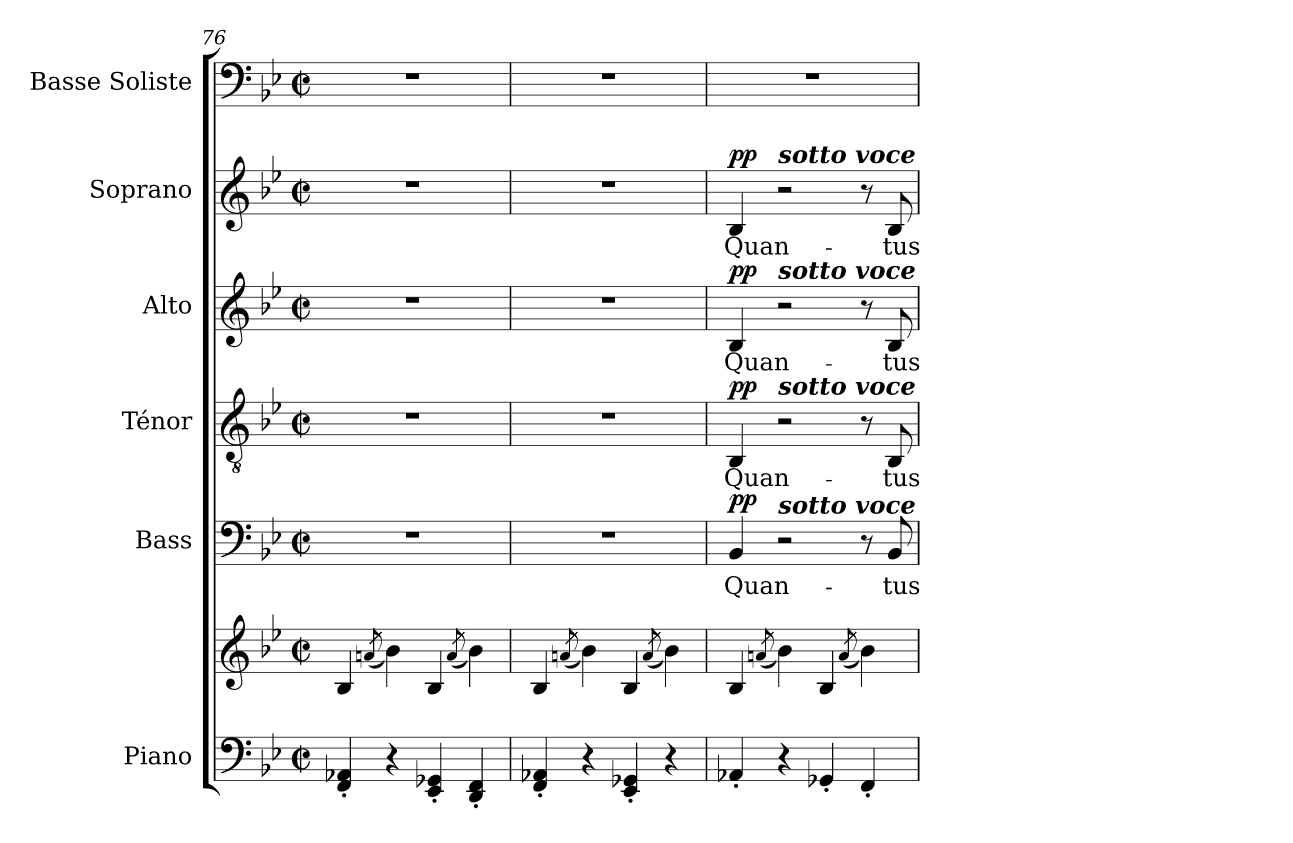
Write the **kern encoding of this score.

**kern	**kern	**kern	**text	**dynam	**kern	**text	**dynam	**kern	**text	**dynam	**kern	**text	**dynam	**kern
*part6	*part6	*part5	*part5	*part5	*part4	*part4	*part4	*part3	*part3	*part3	*part2	*part2	*part2	*part1
*staff7	*staff6	*staff5	*staff5	*staff5	*staff4	*staff4	*staff4	*staff3	*staff3	*staff3	*staff2	*staff2	*staff2	*staff1
*I"Piano	*	*I"Bass	*	*	*I"Ténor	*	*	*I"Alto	*	*	*I"Soprano	*	*	*I"Basse Soliste
*I'Pia.	*	*I'B.	*	*	*I'T.	*	*	*I'A.	*	*	*I'S.	*	*	*I'Basse Soliste
*clefF4	*clefG2	*clefF4	*	*	*clefGv2	*	*	*clefG2	*	*	*clefG2	*	*	*clefF4
*k[b-e-]	*k[b-e-]	*k[b-e-]	*	*	*k[b-e-]	*	*	*k[b-e-]	*	*	*k[b-e-]	*	*	*k[b-e-]
*M2/2	*M2/2	*M2/2	*	*	*M2/2	*	*	*M2/2	*	*	*M2/2	*	*	*M2/2
*met(c|)	*met(c|)	*met(c|)	*	*	*met(c|)	*	*	*met(c|)	*	*	*met(c|)	*	*	*met(c|)
=76	=76	=76	=76	=76	=76	=76	=76	=76	=76	=76	=76	=76	=76	=76
4FF/' 4AA-X/'	4B-/	1r	.	.	1r	.	.	1r	.	.	1r	.	.	1r
.	(8qan/	.	.	.	.	.	.	.	.	.	.	.	.	.
4r	4b-\)	.	.	.	.	.	.	.	.	.	.	.	.	.
4EE-/' 4GG-X/'	4B-/	.	.	.	.	.	.	.	.	.	.	.	.	.
.	(8qa/	.	.	.	.	.	.	.	.	.	.	.	.	.
4DD/' 4FF/'	4b-\)	.	.	.	.	.	.	.	.	.	.	.	.	.
=77	=77	=77	=77	=77	=77	=77	=77	=77	=77	=77	=77	=77	=77	=77
4FF/' 4AA-X/'	4B-/	1r	.	.	1r	.	.	1r	.	.	1r	.	.	1r
.	(8qan/	.	.	.	.	.	.	.	.	.	.	.	.	.
4r	4b-\)	.	.	.	.	.	.	.	.	.	.	.	.	.
4EE-/' 4GG-X/'	4B-/	.	.	.	.	.	.	.	.	.	.	.	.	.
.	(8qa/	.	.	.	.	.	.	.	.	.	.	.	.	.
4r	4b-\)	.	.	.	.	.	.	.	.	.	.	.	.	.
=78	=78	=78	=78	=78	=78	=78	=78	=78	=78	=78	=78	=78	=78	=78
!	!	!	!	!LO:DY:a	!	!	!LO:DY:a	!	!	!LO:DY:a	!	!	!LO:DY:a	!
4AA-X'/	4B-/	4BB-/	Quan-	pp	4BB-/	Quan-	pp	4B-/	Quan-	pp	4B-/	Quan-	pp	1r
.	(8qan/	.	.	.	.	.	.	.	.	.	.	.	.	.
!	!	!	!	!	!	!	!	!	!	!	!LO:TX:a:Bi:t=sotto voce	!	!	!
!	!	!	!	!	!	!	!	!LO:TX:a:Bi:t=sotto voce	!	!	!	!	!	!
!	!	!	!	!	!LO:TX:a:Bi:t=sotto voce	!	!	!	!	!	!	!	!	!
!	!	!LO:TX:a:Bi:t=sotto voce	!	!	!	!	!	!	!	!	!	!	!	!
4r	4b-\)	2r	.	.	2r	.	.	2r	.	.	2r	.	.	.
4GG-X'/	4B-/	.	.	.	.	.	.	.	.	.	.	.	.	.
.	(8qa/	.	.	.	.	.	.	.	.	.	.	.	.	.
4FF'/	4b-\)	8r	.	.	8r	.	.	8r	.	.	8r	.	.	.
.	.	8BB-/	-tus	.	8BB-/	-tus	.	8B-/	-tus	.	8B-/	-tus	.	.
=	=	=	=	=	=	=	=	=	=	=	=	=	=	=
*-	*-	*-	*-	*-	*-	*-	*-	*-	*-	*-	*-	*-	*-	*-
